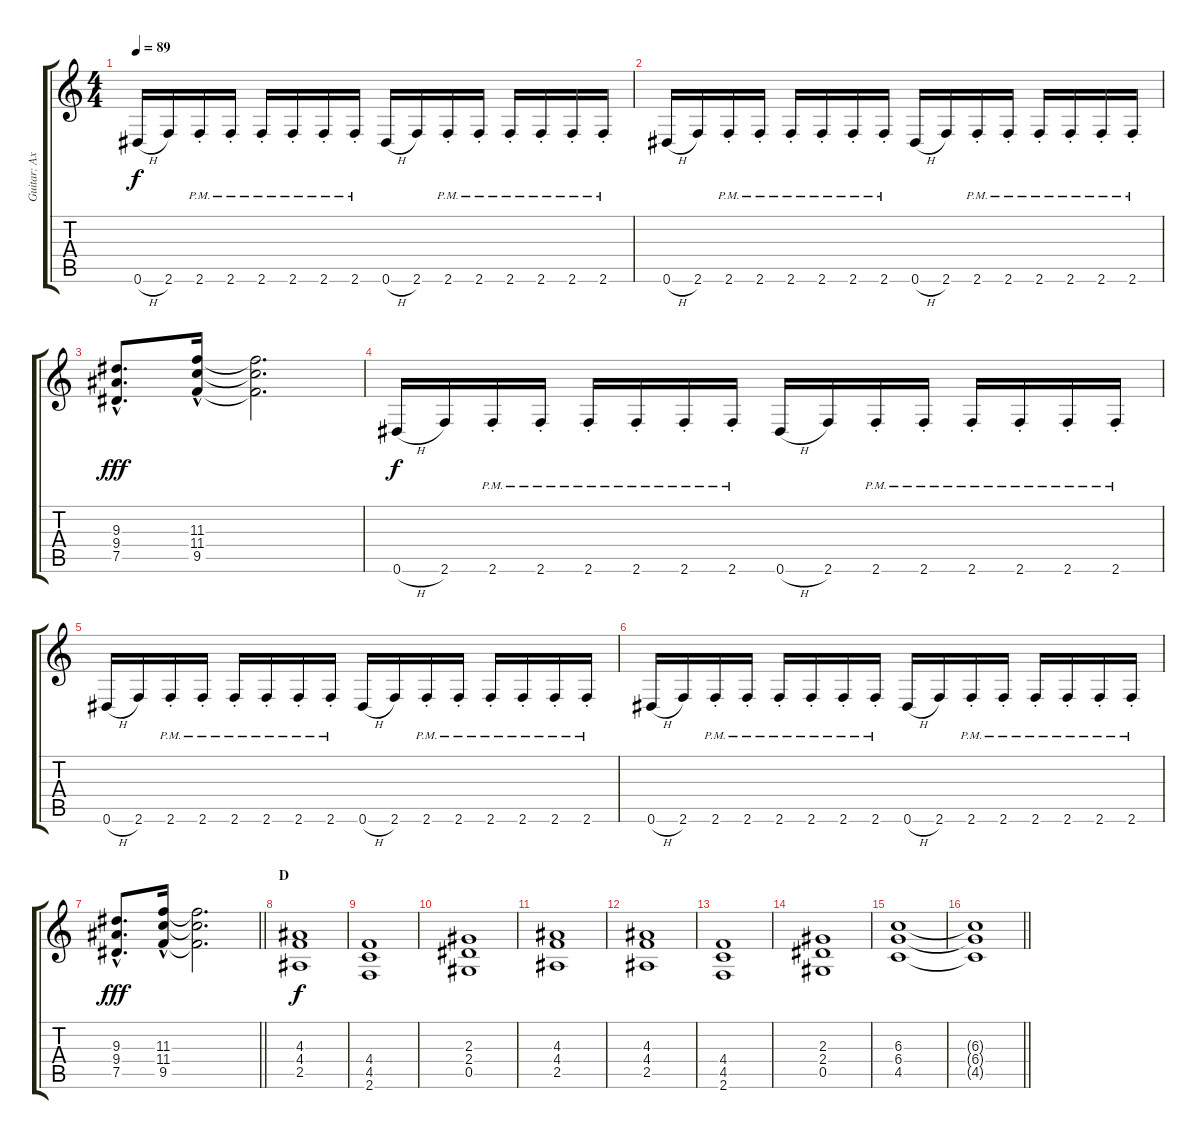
\track ("Guitar: Axel" "Guitar: Ax") {instrument distortionguitar}
\staff {score tabs}
\tuning (Eb4 Bb3 Gb3 Db3 Ab2 Eb2) {hide}
\ts (4 4)
\tempo 89
\clef g2
\ks c
0.6{h}.16{dy f} 2.6.16 2.6{pm st}.16 2.6{pm st}.16 2.6{pm st}.16 2.6{pm st}.16 2.6{pm st}.16 2.6{pm st}.16 0.6{h}.16 2.6.16 2.6{pm st}.16 2.6{pm st}.16 2.6{pm st}.16 2.6{pm st}.16 2.6{pm st}.16 2.6{pm st}.16 |
0.6{h}.16 2.6.16 2.6{pm st}.16 2.6{pm st}.16 2.6{pm st}.16 2.6{pm st}.16 2.6{pm st}.16 2.6{pm st}.16 0.6{h}.16 2.6.16 2.6{pm st}.16 2.6{pm st}.16 2.6{pm st}.16 2.6{pm st}.16 2.6{pm st}.16 2.6{pm st}.16 |
(9.3{hac} 9.4{hac} 7.5{hac}).8{d dy fff} (11.3{hac} 11.4{hac} 9.5{hac}).16 (11.3{t} 11.4{t} 9.5{t}).2{d} |
0.6{h}.16{dy f} 2.6.16 2.6{pm st}.16 2.6{pm st}.16 2.6{pm st}.16 2.6{pm st}.16 2.6{pm st}.16 2.6{pm st}.16 0.6{h}.16 2.6.16 2.6{pm st}.16 2.6{pm st}.16 2.6{pm st}.16 2.6{pm st}.16 2.6{pm st}.16 2.6{pm st}.16 |
0.6{h}.16 2.6.16 2.6{pm st}.16 2.6{pm st}.16 2.6{pm st}.16 2.6{pm st}.16 2.6{pm st}.16 2.6{pm st}.16 0.6{h}.16 2.6.16 2.6{pm st}.16 2.6{pm st}.16 2.6{pm st}.16 2.6{pm st}.16 2.6{pm st}.16 2.6{pm st}.16 |
0.6{h}.16 2.6.16 2.6{pm st}.16 2.6{pm st}.16 2.6{pm st}.16 2.6{pm st}.16 2.6{pm st}.16 2.6{pm st}.16 0.6{h}.16 2.6.16 2.6{pm st}.16 2.6{pm st}.16 2.6{pm st}.16 2.6{pm st}.16 2.6{pm st}.16 2.6{pm st}.16 |
\barLineRight lightlight
(9.3{hac} 9.4{hac} 7.5{hac}).8{d dy fff} (11.3{hac} 11.4{hac} 9.5{hac}).16 (11.3{t} 11.4{t} 9.5{t}).2{d} |
\section ("" "D")
(4.3 4.4 2.5).1{dy f} |
(4.4 4.5 2.6).1 |
(2.3 2.4 0.5).1 |
(4.3 4.4 2.5).1 |
(4.3 4.4 2.5).1 |
(4.4 4.5 2.6).1 |
(2.3 2.4 0.5).1 |
(6.3 6.4 4.5).1 |
\barLineRight lightlight
(6.3{t} 6.4{t} 4.5{t}).1
